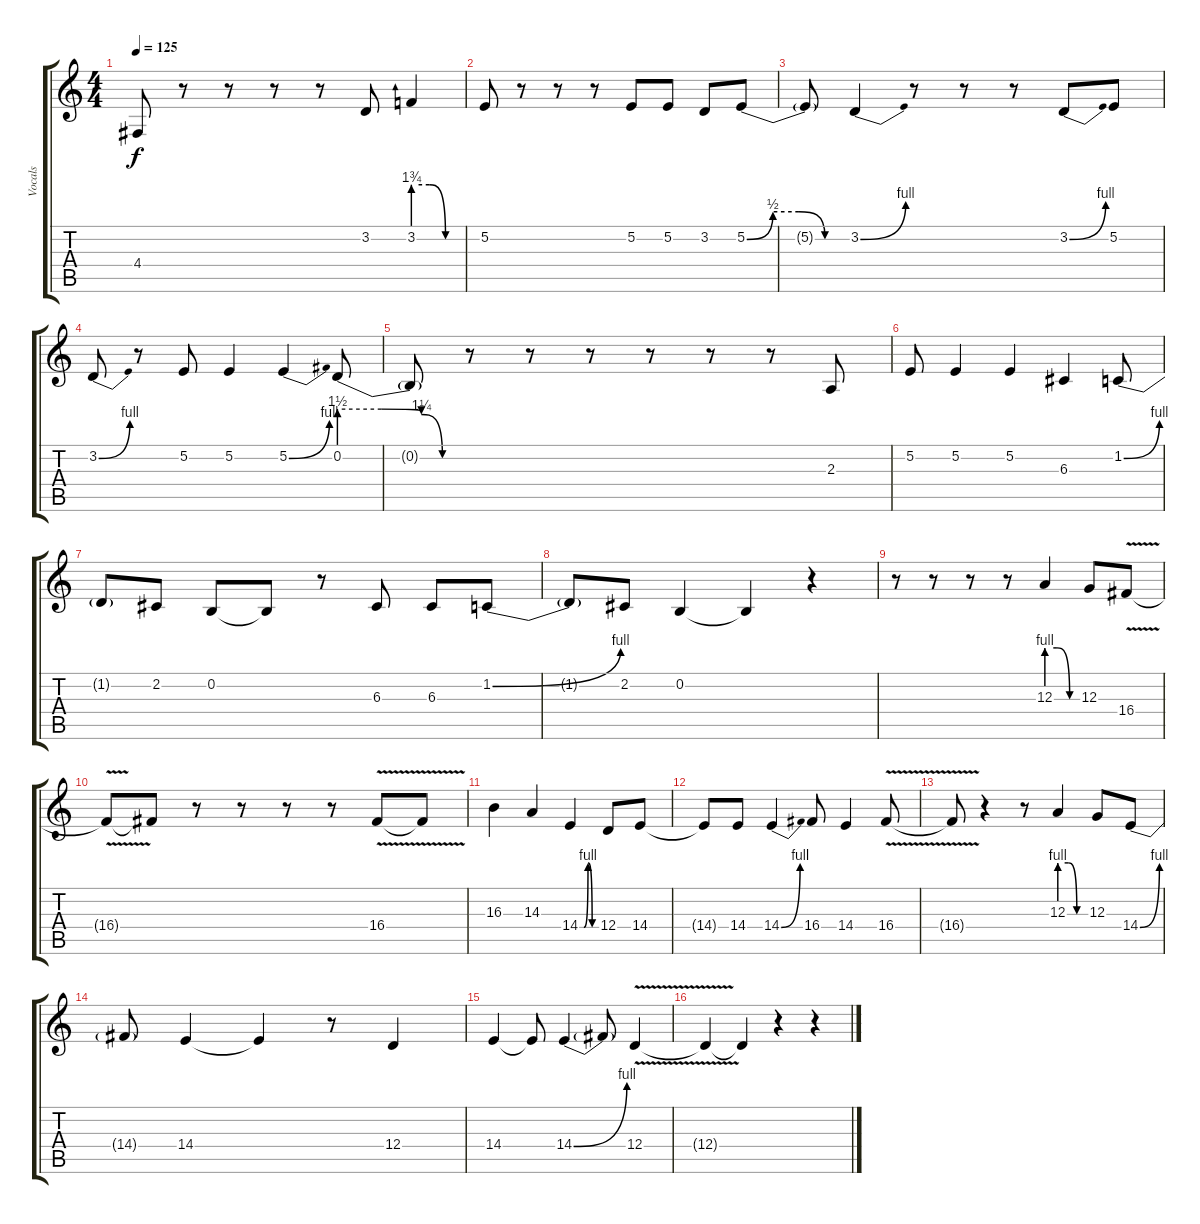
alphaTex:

\track ("Vocals" "Vocals") {instrument altosax}
\staff {score tabs}
\tuning (E4 B3 G3 D3 A2 E2) {hide}
\ts (4 4)
\tempo 125
\clef g2
\ks c
4.4{t}.8{dy f} r.8 r.8 r.8 r.8 3.2.8 3.2{be (custom 0 7 20 7 40 0 60 0)}.4 |
5.2.8 r.8 r.8 r.8 5.2.8 5.2.8 3.2.8 5.2{be (custom 0 0 15 2 30 2 45 0 60 0)}.8 |
5.2{t}.8 3.2{be (bend 0 0 60 4)}.4 r.8 r.8 r.8 3.2{be (bend 0 0 60 4)}.8 5.2.8 |
3.2{be (bend 0 0 60 4)}.8 r.8 5.2.8 5.2.4 5.2{be (bend 0 0 60 4)}.4 0.2{be (custom 0 6 20 6 39 5 49 0 60 0)}.8 |
0.2{t}.8 r.8 r.8 r.8 r.8 r.8 r.8 2.3.8 |
5.2.8 5.2.4 5.2.4 6.3.4 1.2{be (bend 0 0 60 4)}.8 |
1.2{t}.8 2.2.8 0.2.8 0.2{t}.8 r.8 6.3.8 6.3.8 1.2{be (bend 0 0 60 4)}.8 |
1.2{t}.8 2.2.8 0.2.4 0.2{t}.4 r.4 |
r.8 r.8 r.8 r.8 12.3{be (custom 0 4 20 4 45 0 60 0)}.4 12.3.8 16.4{v}.8 |
16.4{t}.8 16.4{t}.8 r.8 r.8 r.8 r.8 16.4{v}.8 16.4{t}.8 |
16.3.4 14.3.4 14.4{be (custom 0 0 15 0 30 4 45 0 60 0)}.4 12.4.8 14.4.8 |
14.4{t}.8 14.4.8 14.4{be (bend 0 0 60 4)}.4 16.4.8 14.4.4 16.4{v}.8 |
16.4{t}.8 r.4 r.8 12.3{be (custom 0 4 20 4 40 0 60 0)}.4 12.3.8 14.4{be (bend 0 0 60 4)}.8 |
14.4{t}.8 14.4.4 14.4{t}.4 r.8 12.4.4 |
14.4.4 14.4{t}.8 14.4{be (bend 0 0 60 4)}.4 14.4{t}.8 12.4{v}.4 |
12.4{t}.4 12.4{t}.4 r.4 r.4
